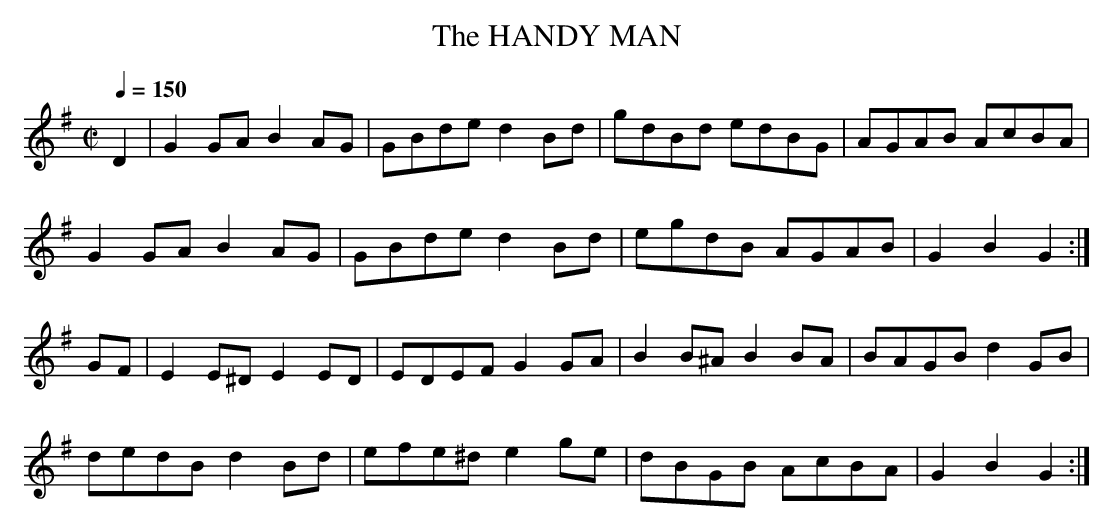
X:1
T:HANDY MAN, The
Q:1/4=150
M:C| % source 2/4
L:1/8 % source 1/16
K:G
D2|G2GA B2AG|GBde d2Bd|gdBd edBG|AGAB AcBA|
G2GA B2AG|GBde d2Bd|egdB AGAB|G2B2 G2:|
GF|E2E^D E2ED|EDEF G2GA|B2B^A B2BA|BAGB d2GB|
dedB d2Bd|efe^d e2ge|dBGB AcBA|G2B2 G2:|
